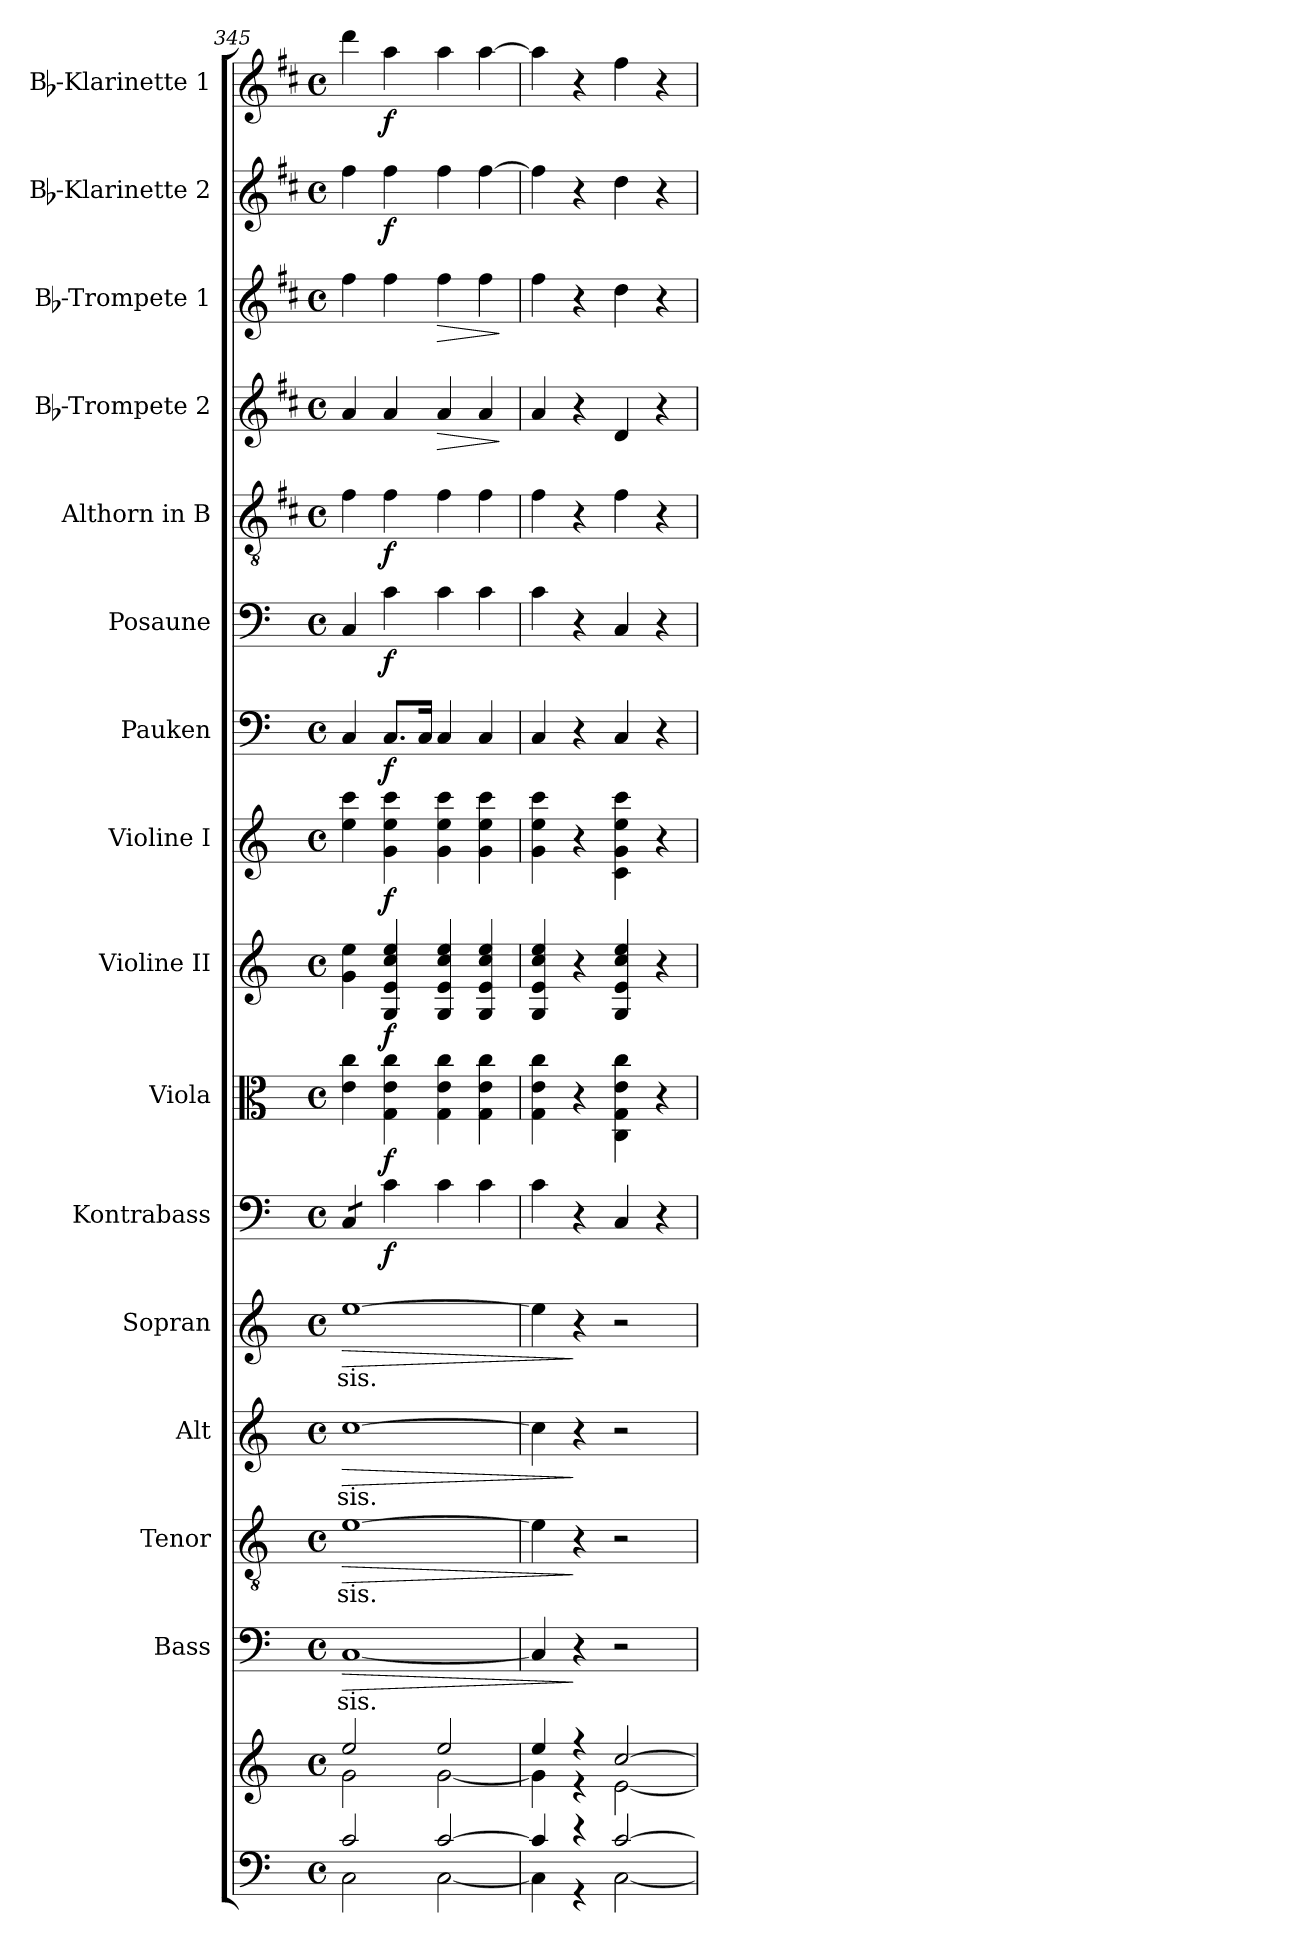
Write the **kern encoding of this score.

**kern	**kern	**kern	**text	**dynam	**kern	**text	**dynam	**kern	**text	**dynam	**kern	**text	**dynam	**kern	**dynam	**kern	**dynam	**kern	**dynam	**kern	**dynam	**kern	**dynam	**kern	**dynam	**kern	**dynam	**kern	**dynam	**kern	**dynam	**kern	**dynam	**kern	**dynam
*part16	*part16	*part15	*part15	*part15	*part14	*part14	*part14	*part13	*part13	*part13	*part12	*part12	*part12	*part11	*part11	*part10	*part10	*part9	*part9	*part8	*part8	*part7	*part7	*part6	*part6	*part5	*part5	*part4	*part4	*part3	*part3	*part2	*part2	*part1	*part1
*staff17	*staff16	*staff15	*staff15	*staff15	*staff14	*staff14	*staff14	*staff13	*staff13	*staff13	*staff12	*staff12	*staff12	*staff11	*staff11	*staff10	*staff10	*staff9	*staff9	*staff8	*staff8	*staff7	*staff7	*staff6	*staff6	*staff5	*staff5	*staff4	*staff4	*staff3	*staff3	*staff2	*staff2	*staff1	*staff1
*	*	*I"Bass	*	*	*I"Tenor	*	*	*I"Alt	*	*	*I"Sopran	*	*	*I"Kontrabass	*	*I"Viola	*	*I"Violine II	*	*I"Violine I	*	*I"Pauken	*	*I"Posaune	*	*I"Althorn in B	*	*I"Bb-Trompete 2	*	*I"Bb-Trompete 1	*	*I"Bb-Klarinette 2	*	*I"Bb-Klarinette 1	*
*	*	*I'B.	*	*	*I'T.	*	*	*I'A.	*	*	*I'S.	*	*	*I'Kb.	*	*I'Vla.	*	*I'Vl. II	*	*I'Vl. I	*	*I'Pk.	*	*I'Pos.	*	*	*	*I'Bb Trp. 2	*	*I'Bb Trp. 1	*	*I'Bb Kl. 2	*	*I'Bb Kl. 1	*
*clefF4	*clefG2	*clefF4	*	*	*clefGv2	*	*	*clefG2	*	*	*clefG2	*	*	*clefF4	*	*clefC3	*	*clefG2	*	*clefG2	*	*clefF4	*	*clefF4	*	*clefGv2	*	*clefG2	*	*clefG2	*	*clefG2	*	*clefG2	*
*	*	*	*	*	*	*	*	*	*	*	*	*	*	*ITrd7c12	*	*	*	*	*	*	*	*	*	*	*	*ITrd1c2	*	*ITrd1c2	*	*ITrd1c2	*	*ITrd1c2	*	*ITrd1c2	*
*k[]	*k[]	*k[]	*	*	*k[]	*	*	*k[]	*	*	*k[]	*	*	*k[]	*	*k[]	*	*k[]	*	*k[]	*	*k[]	*	*k[]	*	*k[]	*	*k[]	*	*k[]	*	*k[]	*	*k[]	*
*C:	*C:	*C:	*	*	*C:	*	*	*C:	*	*	*C:	*	*	*C:	*	*C:	*	*C:	*	*C:	*	*C:	*	*C:	*	*C:	*	*C:	*	*C:	*	*C:	*	*C:	*
*M4/4	*M4/4	*M4/4	*	*	*M4/4	*	*	*M4/4	*	*	*M4/4	*	*	*M4/4	*	*M4/4	*	*M4/4	*	*M4/4	*	*M4/4	*	*M4/4	*	*M4/4	*	*M4/4	*	*M4/4	*	*M4/4	*	*M4/4	*
*met(c)	*met(c)	*met(c)	*	*	*met(c)	*	*	*met(c)	*	*	*met(c)	*	*	*met(c)	*	*met(c)	*	*met(c)	*	*met(c)	*	*met(c)	*	*met(c)	*	*met(c)	*	*met(c)	*	*met(c)	*	*met(c)	*	*met(c)	*
=345	=345	=345	=345	=345	=345	=345	=345	=345	=345	=345	=345	=345	=345	=345	=345	=345	=345	=345	=345	=345	=345	=345	=345	=345	=345	=345	=345	=345	=345	=345	=345	=345	=345	=345	=345
*^	*^	*	*	*	*	*	*	*	*	*	*	*	*	*	*	*	*	*	*	*	*	*	*	*	*	*	*	*	*	*	*	*	*	*	*
!	!	!	!	!	!LO:LY:b	!LO:HP:b	!	!LO:LY:b	!LO:HP:b	!	!LO:LY:b	!LO:HP:b	!	!LO:LY:b	!LO:HP:b	!	!	!	!	!	!	!	!	!	!	!	!	!	!	!	!	!	!	!	!	!	!
*	*	*	*	*	*	*	*	*	*	*	*	*	*	*	*	*tremolo	*	*	*	*	*	*	*	*	*	*	*	*	*	*	*	*	*	*	*	*	*
2c/	2C\	2ee/	2g\	[1C	-sis.	>	[1e	-sis.	>	[1cc	-sis.	>	[1ee	-sis.	>	8CC/L	.	4e\ 4cc\	.	4g\ 4ee\	.	4ee\ 4ccc\	.	4C/	.	4C/	.	4e\	.	4g/	.	4ee\	.	4ee\	.	4ccc\	.
.	.	.	.	.	.	.	.	.	.	.	.	.	.	.	.	8CC/J	.	.	.	.	.	.	.	.	.	.	.	.	.	.	.	.	.	.	.	.	.
*	*	*	*	*	*	*	*	*	*	*	*	*	*	*	*	*Xtremolo	*	*	*	*	*	*	*	*	*	*	*	*	*	*	*	*	*	*	*	*	*
!	!	!	!	!	!	!	!	!	!	!	!	!	!	!	!	!	!LO:DY:b	!	!LO:DY:b	!	!LO:DY:b	!	!LO:DY:b	!	!LO:DY:b	!	!LO:DY:b	!	!LO:DY:b	!	!	!	!	!	!LO:DY:b	!	!LO:DY:b
.	.	.	.	.	.	.	.	.	.	.	.	.	.	.	.	4C\	f	4G\ 4e\ 4cc\	f	4G/ 4e/ 4cc/ 4ee/	f	4g\ 4ee\ 4ccc\	f	8.C/L	f	4c\	f	4e\	f	4g/	.	4ee\	.	4ee\	f	4gg\	f
.	.	.	.	.	.	.	.	.	.	.	.	.	.	.	.	.	.	.	.	.	.	.	.	16C/Jk	.	.	.	.	.	.	.	.	.	.	.	.	.
!	!	!	!	!	!	!	!	!	!	!	!	!	!	!	!	!	!	!	!	!	!	!	!	!	!	!	!	!	!	!	!LO:HP:b	!	!LO:HP:b	!	!	!	!
[>2c/	[<2C\	2ee/	[<2g\	.	.	.	.	.	.	.	.	.	.	.	.	4C\	.	4G\ 4e\ 4cc\	.	4G/ 4e/ 4cc/ 4ee/	.	4g\ 4ee\ 4ccc\	.	4C/	.	4c\	.	4e\	.	4g/	>	4ee\	>	4ee\	.	4gg\	.
.	.	.	.	.	.	.	.	.	.	.	.	.	.	.	.	4C\	.	4G\ 4e\ 4cc\	.	4G/ 4e/ 4cc/ 4ee/	.	4g\ 4ee\ 4ccc\	.	4C/	.	4c\	.	4e\	.	4g/	.	4ee\	.	[4ee\	.	[4gg\	.
*v	*v	*	*	*	*	*	*	*	*	*	*	*	*	*	*	*	*	*	*	*	*	*	*	*	*	*	*	*	*	*	*	*	*	*	*	*	*
*	*v	*v	*	*	*	*	*	*	*	*	*	*	*	*	*	*	*	*	*	*	*	*	*	*	*	*	*	*	*	*	*	*	*	*	*	*
.	.	.	.	.	.	.	.	.	.	.	.	.	.	.	.	.	.	.	.	.	.	.	.	.	.	.	.	.	]	.	]	.	.	.	.
=346	=346	=346	=346	=346	=346	=346	=346	=346	=346	=346	=346	=346	=346	=346	=346	=346	=346	=346	=346	=346	=346	=346	=346	=346	=346	=346	=346	=346	=346	=346	=346	=346	=346	=346	=346
*^	*^	*	*	*	*	*	*	*	*	*	*	*	*	*	*	*	*	*	*	*	*	*	*	*	*	*	*	*	*	*	*	*	*	*	*
4c/]	4C\]	4ee/	4g\]	4C/]	.	.	4e\]	.	.	4cc\]	.	.	4ee\]	.	.	4C\	.	4G\ 4e\ 4cc\	.	4G/ 4e/ 4cc/ 4ee/	.	4g\ 4ee\ 4ccc\	.	4C/	.	4c\	.	4e\	.	4g/	.	4ee\	.	4ee\]	.	4gg\]	.
4r	4r	4r	4r	4r	.	]	4r	.	]	4r	.	]	4r	.	]	4r	.	4r	.	4r	.	4r	.	4r	.	4r	.	4r	.	4r	.	4r	.	4r	.	4r	.
[>2c/	[<2C\	[>2cc/	[<2e\	2r	.	.	2r	.	.	2r	.	.	2r	.	.	4CC/	.	4C\ 4G\ 4e\ 4cc\	.	4G/ 4e/ 4cc/ 4ee/	.	4c\ 4g\ 4ee\ 4ccc\	.	4C/	.	4C/	.	4e\	.	4c/	.	4cc\	.	4cc\	.	4ee\	.
.	.	.	.	.	.	.	.	.	.	.	.	.	.	.	.	4r	.	4r	.	4r	.	4r	.	4r	.	4r	.	4r	.	4r	.	4r	.	4r	.	4r	.
*v	*v	*	*	*	*	*	*	*	*	*	*	*	*	*	*	*	*	*	*	*	*	*	*	*	*	*	*	*	*	*	*	*	*	*	*	*	*
*	*v	*v	*	*	*	*	*	*	*	*	*	*	*	*	*	*	*	*	*	*	*	*	*	*	*	*	*	*	*	*	*	*	*	*	*	*
=	=	=	=	=	=	=	=	=	=	=	=	=	=	=	=	=	=	=	=	=	=	=	=	=	=	=	=	=	=	=	=	=	=	=	=
*-	*-	*-	*-	*-	*-	*-	*-	*-	*-	*-	*-	*-	*-	*-	*-	*-	*-	*-	*-	*-	*-	*-	*-	*-	*-	*-	*-	*-	*-	*-	*-	*-	*-	*-	*-
